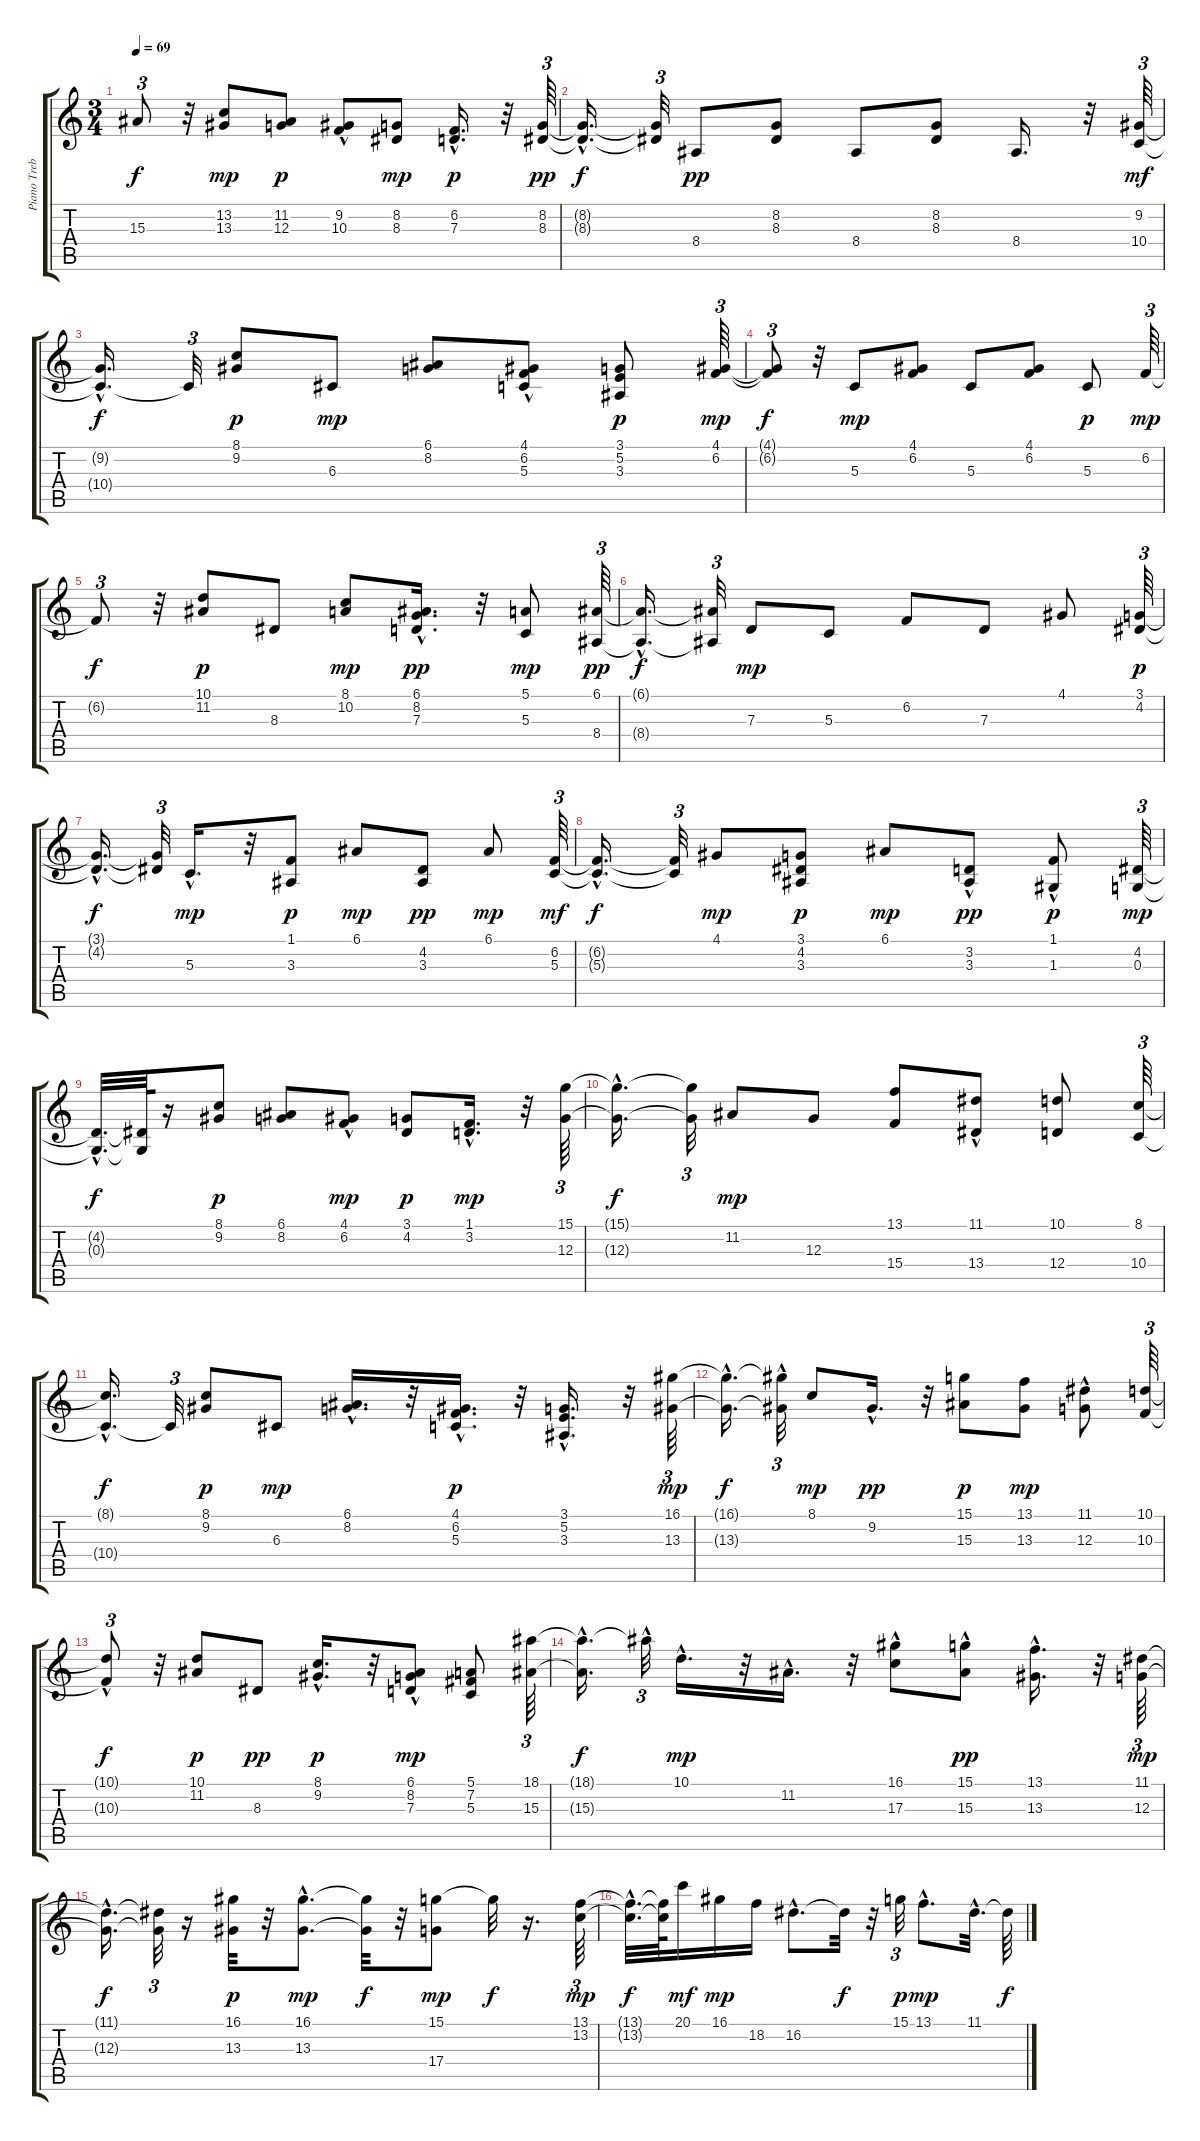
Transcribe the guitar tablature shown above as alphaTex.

\track ("Piano Treble        " "Piano Treb") {instrument acousticgrandpiano}
\staff {score tabs}
\tuning (E4 B3 G3 D3 A2 E2) {hide}
\ts (3 4)
\tempo 69
\clef g2
\ks c
15.3{t}.8{tu (3 2) dy f} r.32 (13.2 13.3).8{dy mp} (11.2 12.3).8{dy p} (9.2 10.3{hac}).8 (8.2 8.3).8{dy mp} (6.2{hac} 7.3{hac}).16{d dy p} r.32 (8.2 8.3).64{tu (3 2) dy pp} |
(8.2{hac t} 8.3{hac t}).16{d dy f} (8.2{t} 8.3{t}).32{tu (3 2)} 8.4.8{dy pp} (8.2 8.3).8 8.4.8 (8.2 8.3).8 8.4.16{d} r.32 (9.2 10.4).64{tu (3 2) dy mf} |
(9.2{t} 10.4{hac t}).16{d dy f} 10.4{t}.32{tu (3 2)} (8.1 9.2).8{dy p} 6.3.8{dy mp} (6.1 8.2).8 (4.1 6.2{hac} 5.3{hac}).8 (3.1 5.2 3.3).8{dy p} (4.1 6.2).64{tu (3 2) dy mp} |
(4.1{t} 6.2{t}).8{tu (3 2) dy f} r.32 5.3.8{dy mp} (4.1 6.2).8 5.3.8 (4.1 6.2).8 5.3.8{dy p} 6.2.64{tu (3 2) dy mp} |
6.2{t}.8{tu (3 2) dy f} r.32 (10.1 11.2).8{dy p} 8.3.8 (8.1 10.2).8{dy mp} (6.1{hac} 8.2{hac} 7.3{hac}).16{d dy pp} r.32 (5.1 5.3).8{dy mp} (6.1 8.4).64{tu (3 2) dy pp} |
(6.1{hac t} 8.4{hac t}).16{d dy f} (6.1{t} 8.4{t}).32{tu (3 2)} 7.3.8{dy mp} 5.3.8 6.2.8 7.3.8 4.1.8 (3.1 4.2).64{tu (3 2) dy p} |
(3.1{hac t} 4.2{hac t}).16{d dy f} (3.1{t} 4.2{t}).32{tu (3 2)} 5.3{hac}.16{d dy mp} r.32 (1.1 3.3).8{dy p} 6.1.8{dy mp} (4.2 3.3).8{dy pp} 6.1.8{dy mp} (6.2 5.3).64{tu (3 2) dy mf} |
(6.2{hac t} 5.3{hac t}).16{d dy f} (6.2{t} 5.3{t}).32{tu (3 2)} 4.1.8{dy mp} (3.1 4.2 3.3).8{dy p} 6.1.8{dy mp} (3.2 3.3{hac}).8{dy pp} (1.1 1.3{hac}).8{dy p} (4.2 0.3).64{tu (3 2) dy mp} |
(4.2{hac t} 0.3{hac t}).32{d dy f} (4.2{t} 0.3{t}).64 r.16 (8.1 9.2).8{dy p} (6.1 8.2).8 (4.1 6.2{hac}).8{dy mp} (3.1 4.2).8{dy p} (1.1{hac} 3.2).16{d dy mp} r.32 (15.1 12.3).64{tu (3 2)} |
(15.1{hac t} 12.3{hac t}).16{d dy f} (15.1{t} 12.3{t}).32{tu (3 2)} 11.2.8{dy mp} 12.3.8 (13.1 15.4).8 (11.1{hac} 13.4).8 (10.1 12.4).8 (8.1 10.4).64{tu (3 2)} |
(8.1{t} 10.4{hac t}).16{d dy f} 10.4{t}.32{tu (3 2)} (8.1 9.2).8{dy p} 6.3.8{dy mp} (6.1{hac} 8.2{hac}).16{d} r.32 (4.1{hac} 6.2{hac} 5.3{hac}).16{d dy p} r.32 (3.1{hac} 5.2 3.3).16{d} r.32 (16.1 13.3).64{tu (3 2) dy mp} |
(16.1{hac t} 13.3{hac t}).16{d dy f} (16.1{hac t} 13.3{t}).32{tu (3 2)} 8.1.8{dy mp} 9.2{hac}.16{d dy pp} r.32 (15.1 15.3).8{dy p} (13.1 13.3).8{dy mp} (11.1{hac} 12.3).8 (10.1 10.3).64{tu (3 2)} |
(10.1{hac t} 10.3{t}).8{tu (3 2) dy f} r.32 (10.1 11.2).8{dy p} 8.3.8{dy pp} (8.1{hac} 9.2).16{d dy p} r.32 (6.1 8.2 7.3{hac}).8{dy mp} (5.1 7.2 5.3).8 (18.1 15.3).64{tu (3 2)} |
(18.1{hac t} 15.3{t}).16{d dy f} 18.1{hac t}.32{tu (3 2)} 10.1{hac}.16{d dy mp} r.32 11.2{hac}.16{d} r.32 (16.1 17.3{hac}).8 (15.1 15.3{hac}).8{dy pp} (13.1 13.3{hac}).16{d} r.32 (11.1 12.3).64{tu (3 2) dy mp} |
(11.1{hac t} 12.3{hac t}).16{d dy f} (11.1{t} 12.3{t}).32{tu (3 2)} r.16 (16.1 13.3).32{dy p} r.32 (16.1{hac} 13.3{hac}).8{d dy mp} (16.1{t} 13.3{t}).32{dy f} r.32 (15.1 17.4).8{dy mp} 15.1{t}.32{dy f} r.16{d} (13.1 13.2).64{tu (3 2) dy mp} |
(13.1{hac t} 13.2{hac t}).32{d dy f} (13.1{t} 13.2{t}).64 20.1.16{dy mf} 16.1.16{dy mp} 18.2.16 16.2{hac}.8{d} 16.2{t}.32{dy f} r.32 15.1.32{tu (3 2) dy p} 13.1{hac}.8{d dy mp} 11.1{hac}.32{d} 11.1{t}.64{dy f}
